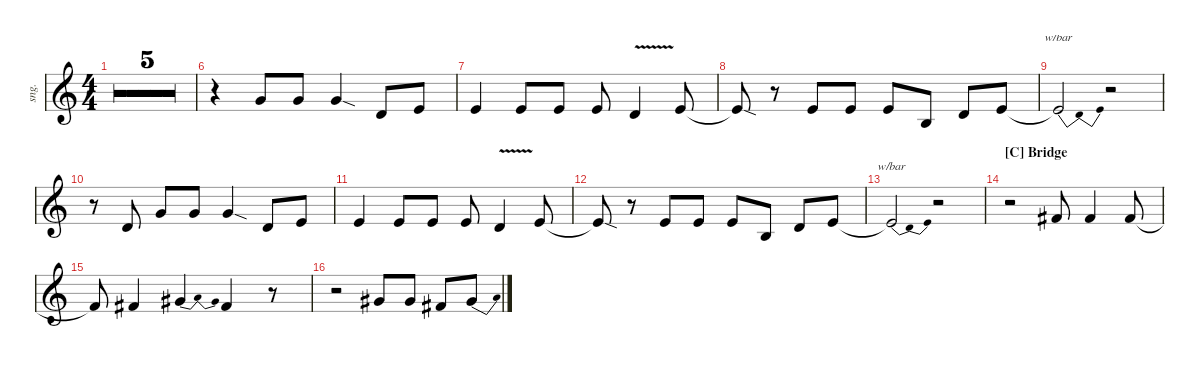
\defaultSystemsLayout 4
\hideDynamics
\bracketExtendMode nobrackets
\otherSystemsTrackNameOrientation horizontal
\track ("Vocals" "sng.") {defaultSystemsLayout 4 multiBarRest instrument voiceoohs}
\staff {score}
\tuning (E4 B3 G3 D3 A2 E2)
\ts (4 4)
\tempo 125
\clef g2
\ks c
r.1{dy mf} |
r.1 |
r.1 |
r.1 |
r.1 |
r.4 8.2.8 8.2.8 8.2{sod}.4 7.3.8 9.3.8 |
9.3.4 9.3.8 9.3.8 9.3.8 7.3{v}.4 9.3.8 |
9.3{sod t}.8 r.8 9.3.8 9.3.8 9.3.8 9.4.8 7.3.8 9.3.8 |
9.3{t}.2{tbe (dip default 0.6 0 8.4 -4 9 -4 18.599999999999998 0)} r.2 |
r.8 7.3.8 8.2.8 8.2.8 8.2{sod}.4 7.3.8 9.3.8 |
9.3.4 9.3.8 9.3.8 9.3.8 7.3{v}.4 9.3.8 |
9.3{sod t}.8 r.8 9.3.8 9.3.8 9.3.8 9.4.8 7.3.8 9.3.8 |
9.3{t}.2{tbe (dip default 0.6 0 8.4 -4 9 -4 18.599999999999998 0)} r.2 |
\section ("C" "Bridge")
r.2 7.2{acc #}.8 7.2{acc #}.4 7.2{acc #}.8 |
7.2{t acc #}.8 7.2{acc #}.4 9.2{be (bendrelease 21 0 30 2 39.6 2 44.4 0) acc #}.4 7.2{acc #}.4 r.8 |
r.2 9.2{acc #}.8 9.2{acc #}.8 7.2{acc #}.8 9.2{be (bend 0 0 31.2 2) acc #}.8
